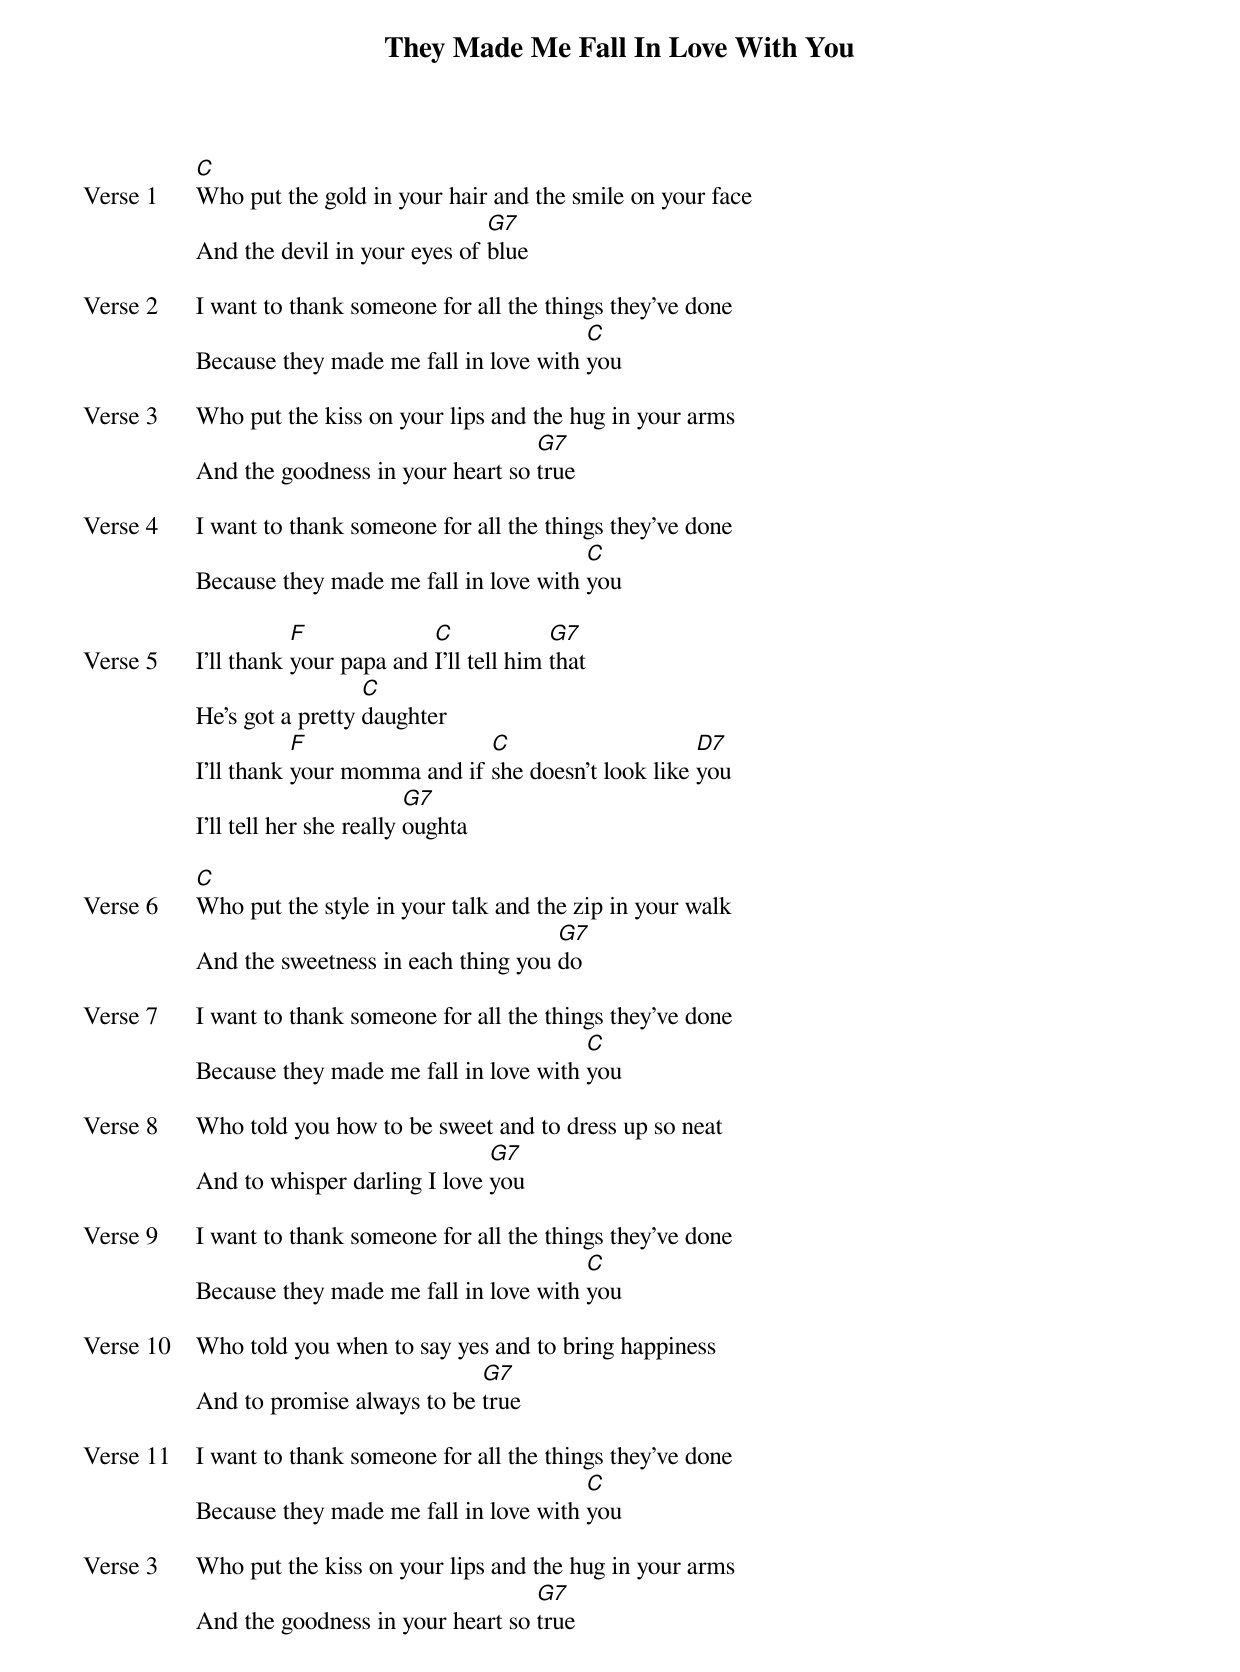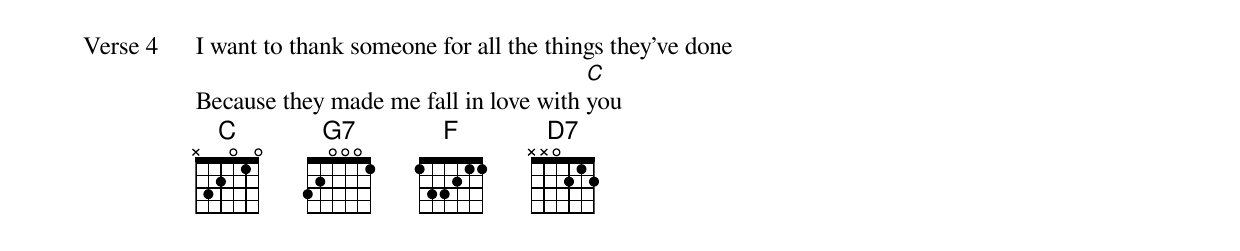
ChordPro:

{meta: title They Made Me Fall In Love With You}
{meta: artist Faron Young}
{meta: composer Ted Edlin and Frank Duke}

{start_of_verse: Verse 1}
[C]Who put the gold in your hair and the smile on your face
And the devil in your eyes of [G7]blue
{end_of_verse}

{start_of_verse: Verse 2}
I want to thank someone for all the things they’ve done
Because they made me fall in love with [C]you
{end_of_verse}

{start_of_verse: Verse 3}
Who put the kiss on your lips and the hug in your arms
And the goodness in your heart so [G7]true
{end_of_verse}

{start_of_verse: Verse 4}
I want to thank someone for all the things they’ve done
Because they made me fall in love with [C]you
{end_of_verse}

{start_of_verse: Verse 5}
I’ll thank [F]your papa and [C]I’ll tell him [G7]that
He’s got a pretty [C]daughter
I’ll thank [F]your momma and if [C]she doesn’t look like [D7]you
I’ll tell her she really [G7]oughta
{end_of_verse}

{start_of_verse: Verse 6}
[C]Who put the style in your talk and the zip in your walk
And the sweetness in each thing you [G7]do
{end_of_verse}

{start_of_verse: Verse 7}
I want to thank someone for all the things they’ve done
Because they made me fall in love with [C]you
{end_of_verse}

{start_of_verse: Verse 8}
Who told you how to be sweet and to dress up so neat
And to whisper darling I love [G7]you
{end_of_verse}

{start_of_verse: Verse 9}
I want to thank someone for all the things they’ve done
Because they made me fall in love with [C]you
{end_of_verse}

{start_of_verse: Verse 10}
Who told you when to say yes and to bring happiness
And to promise always to be [G7]true
{end_of_verse}

{start_of_verse: Verse 11}
I want to thank someone for all the things they’ve done
Because they made me fall in love with [C]you
{end_of_verse}

{start_of_verse: Verse 3}
Who put the kiss on your lips and the hug in your arms
And the goodness in your heart so [G7]true
{end_of_verse}

{start_of_verse: Verse 4}
I want to thank someone for all the things they’ve done
Because they made me fall in love with [C]you
{end_of_verse}
